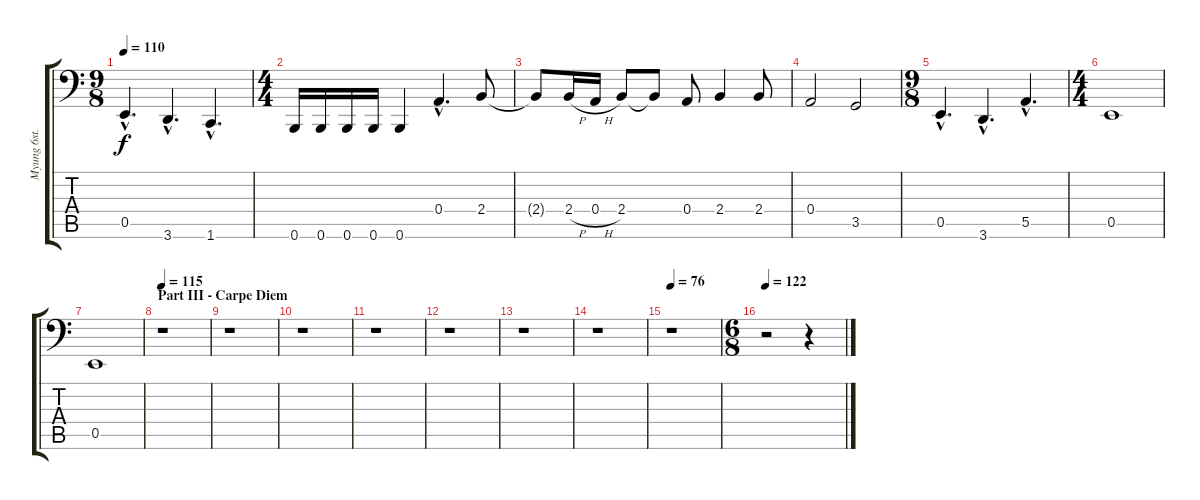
\track ("Myung 6st." "Myung 6st.") {instrument electricbasspick}
\staff {score tabs}
\tuning (C3 G2 D2 A1 E1 B0) {hide}
\ts (9 8)
\tempo 110
\clef f4
\ks c
0.5{hac}.4{d dy f} 3.6{hac}.4{d} 1.6{hac}.4{d} |
\ts (4 4)
0.6.16 0.6.16 0.6.16 0.6.16 0.6.4 0.4{hac}.4{d} 2.4.8 |
2.4{t}.8 2.4{h}.16 0.4{h}.16 2.4.8 2.4{t}.8 0.4.8 2.4.4 2.4.8 |
0.4.2 3.5.2 |
\ts (9 8)
0.5{hac}.4{d} 3.6{hac}.4{d} 5.5{hac}.4{d} |
\ts (4 4)
0.5.1 |
0.5.1 |
\section ("" "Part III - Carpe Diem")
\tempo 115
r.1 |
r.1 |
r.1 |
r.1 |
r.1 |
r.1 |
r.1 |
\tempo 76
r.1 |
\ts (6 8)
\tempo 122
r.2 r.4
